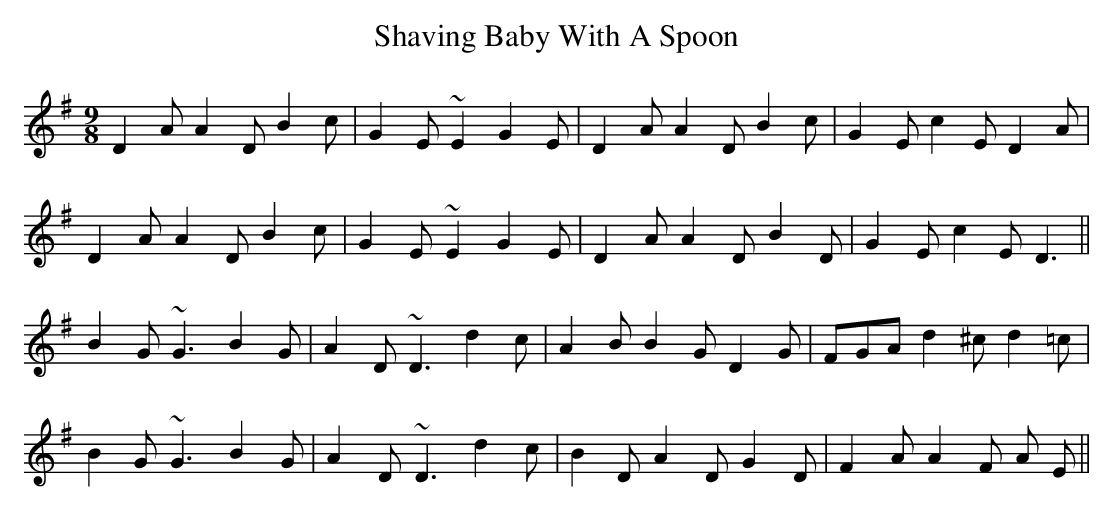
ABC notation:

X:1
T: Shaving Baby With A Spoon
M: 9/8
L: 1/8
K: Dmix
D2 A A2 D B2 c|G2 E ~E2 G2 E|D2 A A2 D B2 c|G2 E c2 E D2 A|
D2 A A2 D B2 c|G2 E ~E2 G2 E|D2 A A2 D B2 D|G2 E c2 E D3||
B2 G ~G3 B2 G|A2 D ~D3 d2 c|A2 B B2 G D2 G|FGA d2 ^c d2 =c|
B2 G ~G3 B2 G|A2 D ~D3 d2 c|B2 D A2 D G2 D|F2 A A2 F A E||
